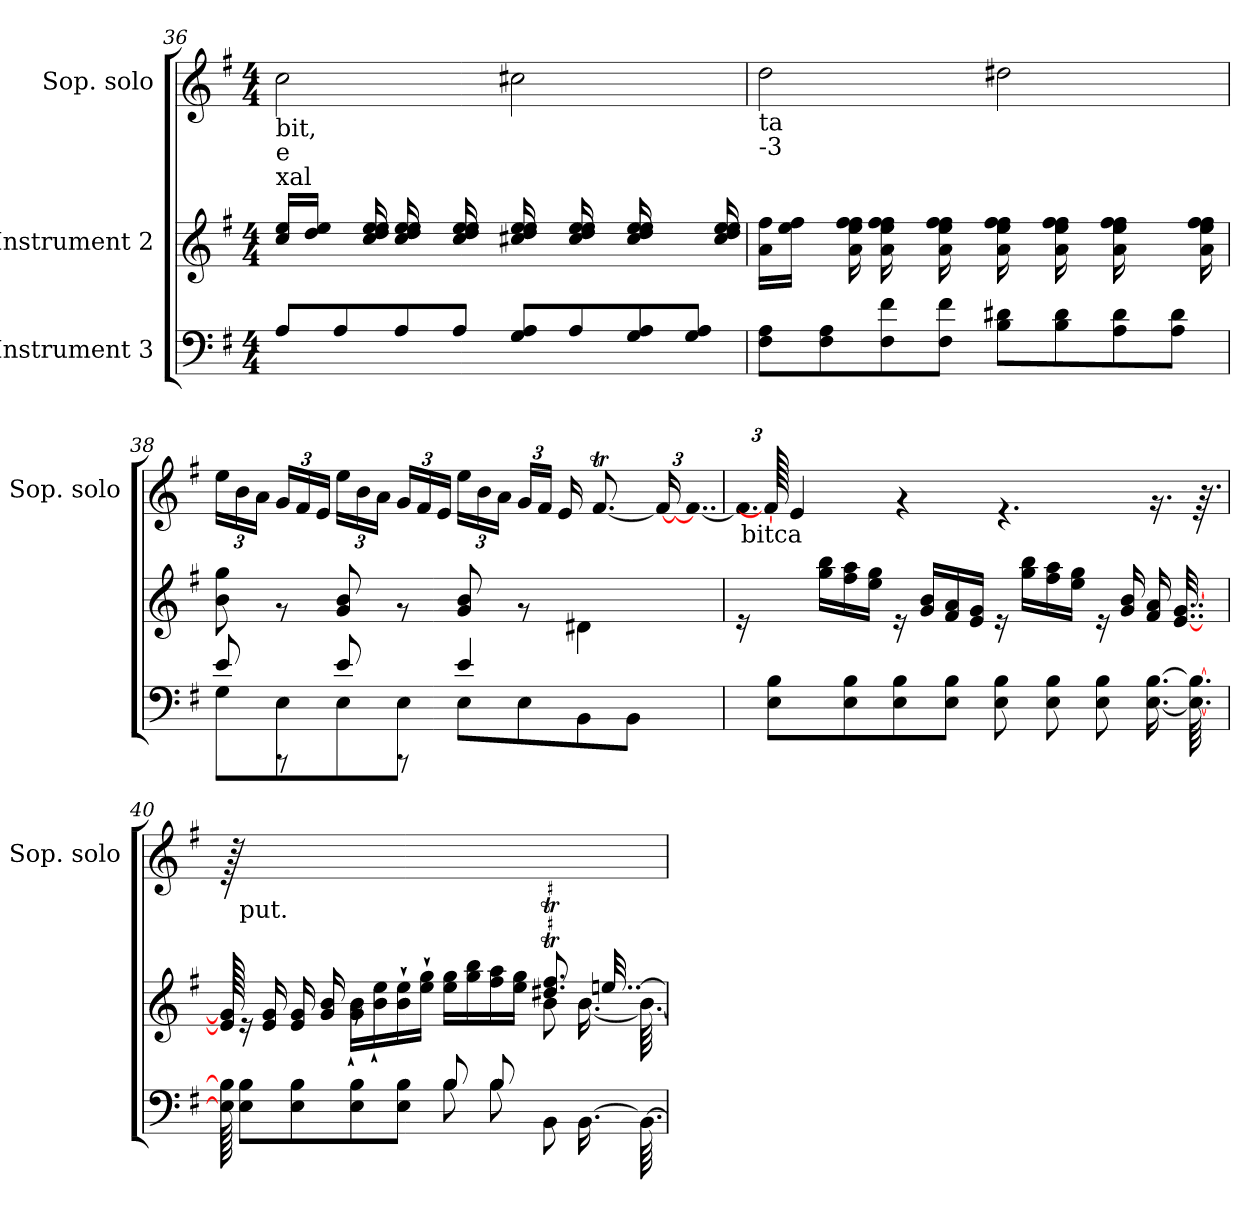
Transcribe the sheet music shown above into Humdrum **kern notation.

**kern	**kern	**kern
*part3	*part2	*part1
*staff3	*staff2	*staff1
*I"Instrument 3	*I"Instrument 2	*I"Sop. solo
*	*	*I'Sop. solo
!!LO:LB:g=z
*clefF4	*clefG2	*clefG2
*k[f#]	*k[f#]	*k[f#]
*G:	*G:	*G:
*M4/4	*M4/4	*M4/4
=36	=36	=36
!	!	!LO:TX:b:t=bit,
!	!	!LO:TX:b:t=e
!	!	!LO:TX:b:t=xal
8A/L	16ee/ 16cc/L	2cc\
.	16dd/ 16ee/J	.
8A/	16ryy	.
.	16ee/ 16dd/ 16cc/ 16ee/	.
8A/	16ee/ 16dd/ 16cc/ 16ee/	.
.	16ryy	.
8A/J	16ee/ 16dd/ 16cc/ 16ee/	.
.	16ryy	.
8G/ 8A/L	16ee/ 16dd/ 16cc#X/ 16ee/	2cc#X\
.	16ryy	.
8A/	16ee/ 16dd/ 16cc#/ 16ee/	.
.	16ryy	.
8G/ 8A/	16ee/ 16dd/ 16cc#/ 16ee/	.
.	8ryy	.
8G/ 8A/J	.	.
.	16ee/ 16dd/ 16cc#/ 16ee/	.
!!LO:LB:g=z
=37	=37	=37
!	!	!LO:TX:b:t=ta
!	!	!LO:TX:b:t=-3
8A\ 8F#\L	16a\ 16ff#\L	2dd\
.	16ee\> 16ff#\>J	.
8A\ 8F#\	16ryy	.
.	16ff#\> 16ee\> 16a\> 16ff#\>L	.
8f#\ 8F#\	16ff#\> 16ee\> 16a\> 16ff#\>L	.
.	16ryy	.
8f#\ 8F#\J	16ff#\> 16ee\> 16a\> 16ff#\>J	.
.	16ryy	.
8d#X\ 8B\L	16ff#\> 16ee\> 16a\> 16ff#\>L	2dd#X\
.	16ryy	.
8d#\ 8B\	16ff#\> 16ee\> 16a\> 16ff#\>J	.
.	16ryy	.
8d#\ 8A\	16ff#\> 16ee\> 16a\> 16ff#\>L	.
.	8ryy	.
8d#\ 8A\J	.	.
.	16ff#\> 16ee\> 16a\> 16ff#\>J	.
!!LO:PB:g=z
=38	=38	=38
*^	*	*
*	*	*	*Xbrackettup
8e/	8G\L	8b\ 8gg\	24ee\L
.	.	.	24b\
.	.	.	24a\J
8rGGG	8E\	8rf	24g/L
.	.	.	24f#/
.	.	.	24e/J
8e/	8E\	8b/ 8g/	24ee\L
.	.	.	24b\
.	.	.	24a\J
8rGGG	8E\J	8rf	24g/L
.	.	.	24f#/
.	.	.	24e/J
4e/	8E\L	8g/ 8b/	24ee\L
.	.	.	24b\
.	.	.	24a\J
.	8E\	8rf	24g/L
.	.	.	24f#/J
.	.	.	16e/
64ryy	8BB\	4d#X\	.
4ryy	.	.	.
.	.	.	[<8.f#t/
.	8BB\J	.	.
.	.	.	24f#/_<
.	64ryy	64ryy	192ryy
!	!	!	!LO:N:vis=128..
.	.	.	96f#/_<
*v	*v	*	*
=39	=39	=39
!	!	!LO:N:vis=256.
128ryy	16re	192f#/]
!	!	!LO:TX:b:t=bitca
.	.	192f#/_
8B\ 8E\L	.	.
.	.	4e/
.	128ryy	.
.	16bb\ 16gg\L	.
8B\ 8E\	16aa\ 16ff#\	.
.	16gg\ 16ee\J	.
8B\ 8E\	16re	.
.	.	4rf
.	16b/ 16g/L	.
8B\ 8E\J	16a/ 16f#/	.
.	16g/ 16e/J	.
8B\ 8E\L	16re	.
.	.	4.rf
.	16bb\ 16gg\L	.
8B\ 8E\	16aa\ 16ff#\	.
.	16gg\ 16ee\J	.
8B\ 8E\	16re	.
.	16b/ 16g/L	.
[>16.B\ [>16.E\	16a/ 16f#/	.
.	.	16.rf
.	[<32..g/ [<32..e/	.
64.B\_> 64.E\_>	.	.
.	.	64.rf
384ryy	384ryy	.
!!LO:LB:g=z
=40	=40	=40
*^	*^	*
128B\] 128E\]L	128ryy	128g/] 128e/]L	128ryy	128rf
!	!	!	!	!LO:TX:b:t=put.
*	*	*v	*v	*
2ryy	8B\ 8E\L	16re	2ryy
.	.	16g/ 16e/L	.
.	8B\ 8E\	16g/ 16e/	.
.	.	16b/ 16g/J	.
*	*	*^	*
.	8B\ 8E\	8rf	16b\`> 16g\`>L	.
.	.	.	16ee\`> 16b\`>	.
.	8B\ 8E\J	4.ryy	16ee\`> 16b\`>	.
.	.	.	16gg\`> 16ee\`>J	.
8B/	8B\L	.	16gg\ 16ee\L	4ryy
.	.	.	16bb\ 16gg\	.
8B/	8B\	.	16aa\ 16ff#\	.
.	.	.	16gg\ 16ee\J	.
8ryy	8BB\	8.ff#/T< 8.dd#X/T<L	8b\L	128%31ryy
16...ryy	[>16.BB\	.	[>16.b\	.
.	.	[<32..ee/	.	.
.	64.BB\_>	.	64.b\_>	.
*v	*v	*	*	*
*	*v	*v	*
=	=	=
*-	*-	*-
